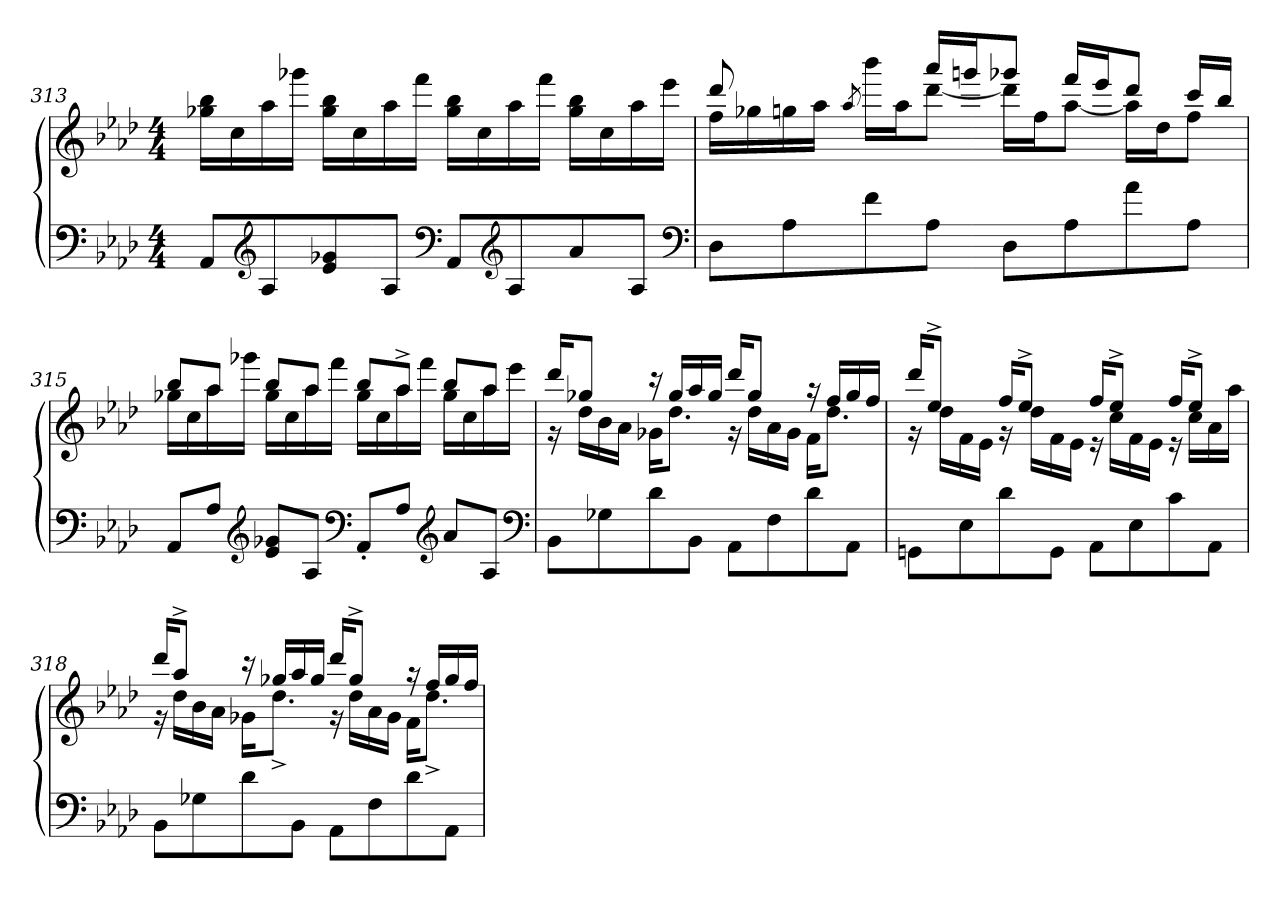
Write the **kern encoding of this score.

**kern	**kern
*part2	*part1
*staff2	*staff1
*clefF4	*clefG2
*k[b-e-a-d-]	*k[b-e-a-d-]
*M4/4	*M4/4
=313	=313
8AA-L	16bb- 16gg-XLL
.	16cc
*clefG2	*
8A-	16aa-
.	16ggg-JJ
8g-X 8e-	16bb- 16gg-LL
.	16cc
8A-J	16aa-
.	16fffJJ
*clefF4	*
8AA-L	16bb- 16gg-LL
.	16cc
*clefG2	*
8A-	16aa-
.	16fffJJ
8a-	16bb- 16gg-LL
.	16cc
8A-J	16aa-
.	16eee-JJ
*clefF4	*
=314	=314
*	*^
8D-L	8ddd-	16ffLL
.	.	16gg-
8A-	4ryy	16ggn
.	.	16aa-JJ
.	.	8qaa-/
8f	.	16bbb-LL
.	.	16aa-J
8A-J	16aaa-LL	[8ddd-J
.	16gggnJ	.
8D-L	8ggg-XJ	16ddd-LL]
.	.	16ffJ
8A-	16fffLL	[8aa-J
.	16eee-J	.
8a-	8ddd-J	16aa-LL]
.	.	16dd-J
8A-J	16cccLL	8ffJ
.	16bb-JJ	.
=315	=315	=315
8AA-/L	8bb-L	16gg-XLL
.	.	16cc
8A-\J	8aa-J	16aa-
.	.	16ggg-JJ
*clefG2	*	*
8g-X 8e-L	8bb-L	16gg-LL
.	.	16cc
8A-J	8aa-J	16aa-
.	.	16fffJJ
*clefF4	*	*
8AA-'>/L	8bb-L	16gg-LL
.	.	16cc
8A-\J	8aa-^>J	16aa-
.	.	16fffJJ
*clefG2	*	*
8a-L	8bb-L	16gg-LL
.	.	16cc
8A-J	8aa-J	16aa-
.	.	16eee-JJ
*clefF4	*	*
=316	=316	=316
8BB-L	16ddd-KL	16r
.	8gg-XJ	16dd-LL
8G-X	.	16b-
.	16ryy	16a-JJ
8d-	16r	16g-KL
.	16gg-LL	8.dd-J
8BB-J	16aa-	.
.	16gg-JJ	.
8AA-L	16ddd-KL	16r
.	8gg-J	16dd-LL
8F	.	16a-
.	16ryy	16g-JJ
8d-	16r	16fKL
.	16ffLL	8.dd-J
8AA-J	16gg-	.
.	16ffJJ	.
=317	=317	=317
8GGnL	16ddd-KL	16r
.	8ee-^>J	16dd-LL
8E-	.	16f
.	16ryy	16e-JJ
8d-	16ffKL	16r
.	8ee-^>J	16dd-LL
8GGJ	.	16f
.	16ryy	16e-JJ
8AA-L	16ffKL	16r
.	8ee-^>J	16ccLL
8E-	.	16f
.	16ryy	16e-JJ
8c	16ffKL	16r
.	8ee-^>J	16ccLL
8AA-J	.	16a-
.	16ryy	16aa-JJ
=318	=318	=318
8BB-L	16ddd-KL	16r
.	8aa-^>J	16dd-LL
8G-X	.	16b-
.	16ryy	16a-JJ
8d-	16r	16g-KL
.	16gg-XLL	8.dd-^>J
8BB-J	16aa-	.
.	16gg-JJ	.
8AA-L	16ddd-KL	16r
.	8gg-^>J	16dd-LL
8F	.	16a-
.	16ryy	16g-JJ
8d-	16r	16fKL
.	16ffLL	8.dd-^>J
8AA-J	16gg-	.
.	16ffJJ	.
*	*v	*v
=	=
*-	*-
